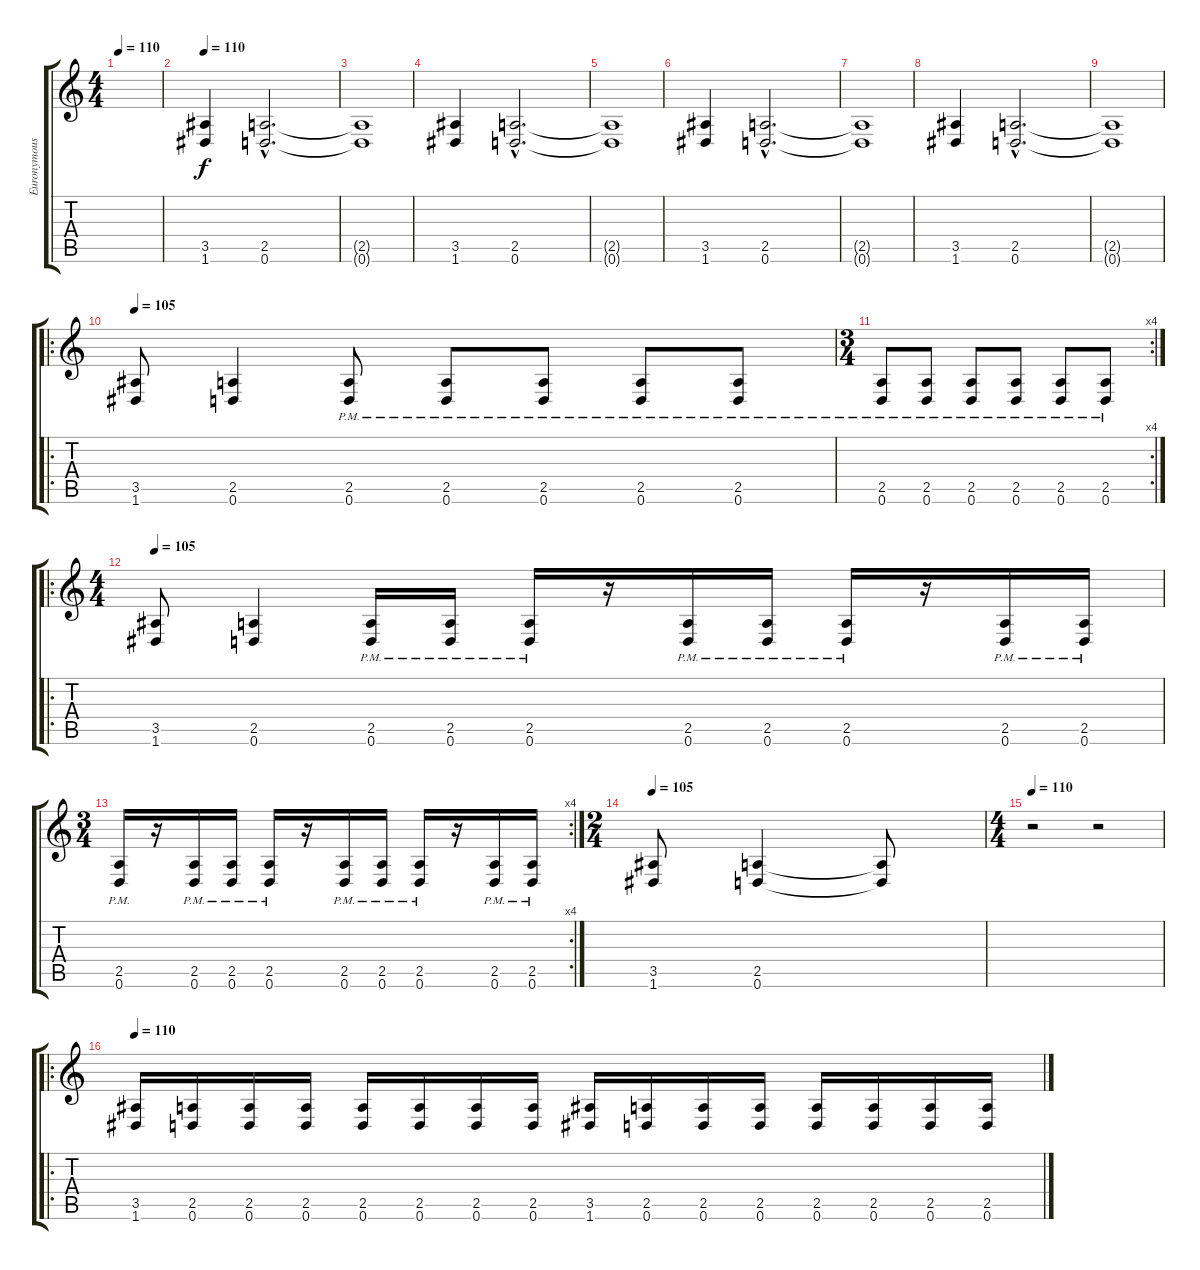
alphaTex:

\track ("Euronymous" "Euronymous") {instrument distortionguitar}
\staff {score tabs}
\tuning (D4 A3 F3 C3 G2 D2) {hide}
\ts (4 4)
\tempo 110
\clef g2
\ks c
|
\tempo 110
(3.5 1.6).4 (2.5{hac} 0.6{hac}).2{d} |
(2.5{t} 0.6{t}).1 |
(3.5 1.6).4 (2.5{hac} 0.6{hac}).2{d} |
(2.5{t} 0.6{t}).1 |
(3.5 1.6).4 (2.5{hac} 0.6{hac}).2{d} |
(2.5{t} 0.6{t}).1 |
(3.5 1.6).4 (2.5{hac} 0.6{hac}).2{d} |
(2.5{t} 0.6{t}).1 |
\ro
\tempo 105
(3.5 1.6).8 (2.5 0.6).4 (2.5{pm} 0.6{pm}).8 (2.5{pm} 0.6{pm}).8 (2.5{pm} 0.6{pm}).8 (2.5{pm} 0.6{pm}).8 (2.5{pm} 0.6{pm}).8 |
\rc 4
\ts (3 4)
(2.5{pm} 0.6{pm}).8 (2.5{pm} 0.6{pm}).8 (2.5{pm} 0.6{pm}).8 (2.5{pm} 0.6{pm}).8 (2.5{pm} 0.6{pm}).8 (2.5{pm} 0.6{pm}).8 |
\ro
\ts (4 4)
\tempo 105
(3.5 1.6).8 (2.5 0.6).4 (2.5{pm} 0.6{pm}).16 (2.5{pm} 0.6{pm}).16 (2.5{pm} 0.6{pm}).16 r.16 (2.5{pm} 0.6{pm}).16 (2.5{pm} 0.6{pm}).16 (2.5{pm} 0.6{pm}).16 r.16 (2.5{pm} 0.6{pm}).16 (2.5{pm} 0.6{pm}).16 |
\rc 4
\ts (3 4)
(2.5 0.6{pm}).16 r.16 (2.5{pm} 0.6{pm}).16 (2.5{pm} 0.6{pm}).16 (2.5{pm} 0.6{pm}).16 r.16 (2.5{pm} 0.6{pm}).16 (2.5{pm} 0.6{pm}).16 (2.5{pm} 0.6{pm}).16 r.16 (2.5{pm} 0.6{pm}).16 (2.5{pm} 0.6{pm}).16 |
\ts (2 4)
\tempo 105
(3.5 1.6).8 (2.5 0.6).4 (2.5{t} 0.6{t}).8 |
\ts (4 4)
\tempo 110
r.2 r.2 |
\ro
\tempo 110
(3.5 1.6).16 (2.5 0.6).16 (2.5 0.6).16 (2.5 0.6).16 (2.5 0.6).16 (2.5 0.6).16 (2.5 0.6).16 (2.5 0.6).16 (3.5 1.6).16 (2.5 0.6).16 (2.5 0.6).16 (2.5 0.6).16 (2.5 0.6).16 (2.5 0.6).16 (2.5 0.6).16 (2.5 0.6).16
